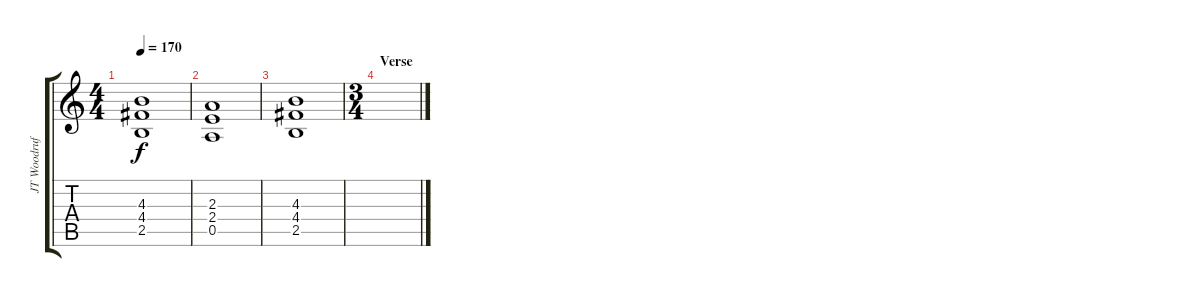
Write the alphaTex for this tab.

\track ("JT Woodruff (Guitar)" "JT Woodruf") {instrument distortionguitar}
\staff {score tabs}
\tuning (E4 B3 G3 D3 A2 E2) {hide}
\ts (4 4)
\tempo 170
\clef g2
\ks c
(4.3 4.4 2.5).1{dy f} |
(2.3 2.4 0.5).1 |
(4.3 4.4 2.5).1 |
\ts (3 4)
\section ("" "Verse")
